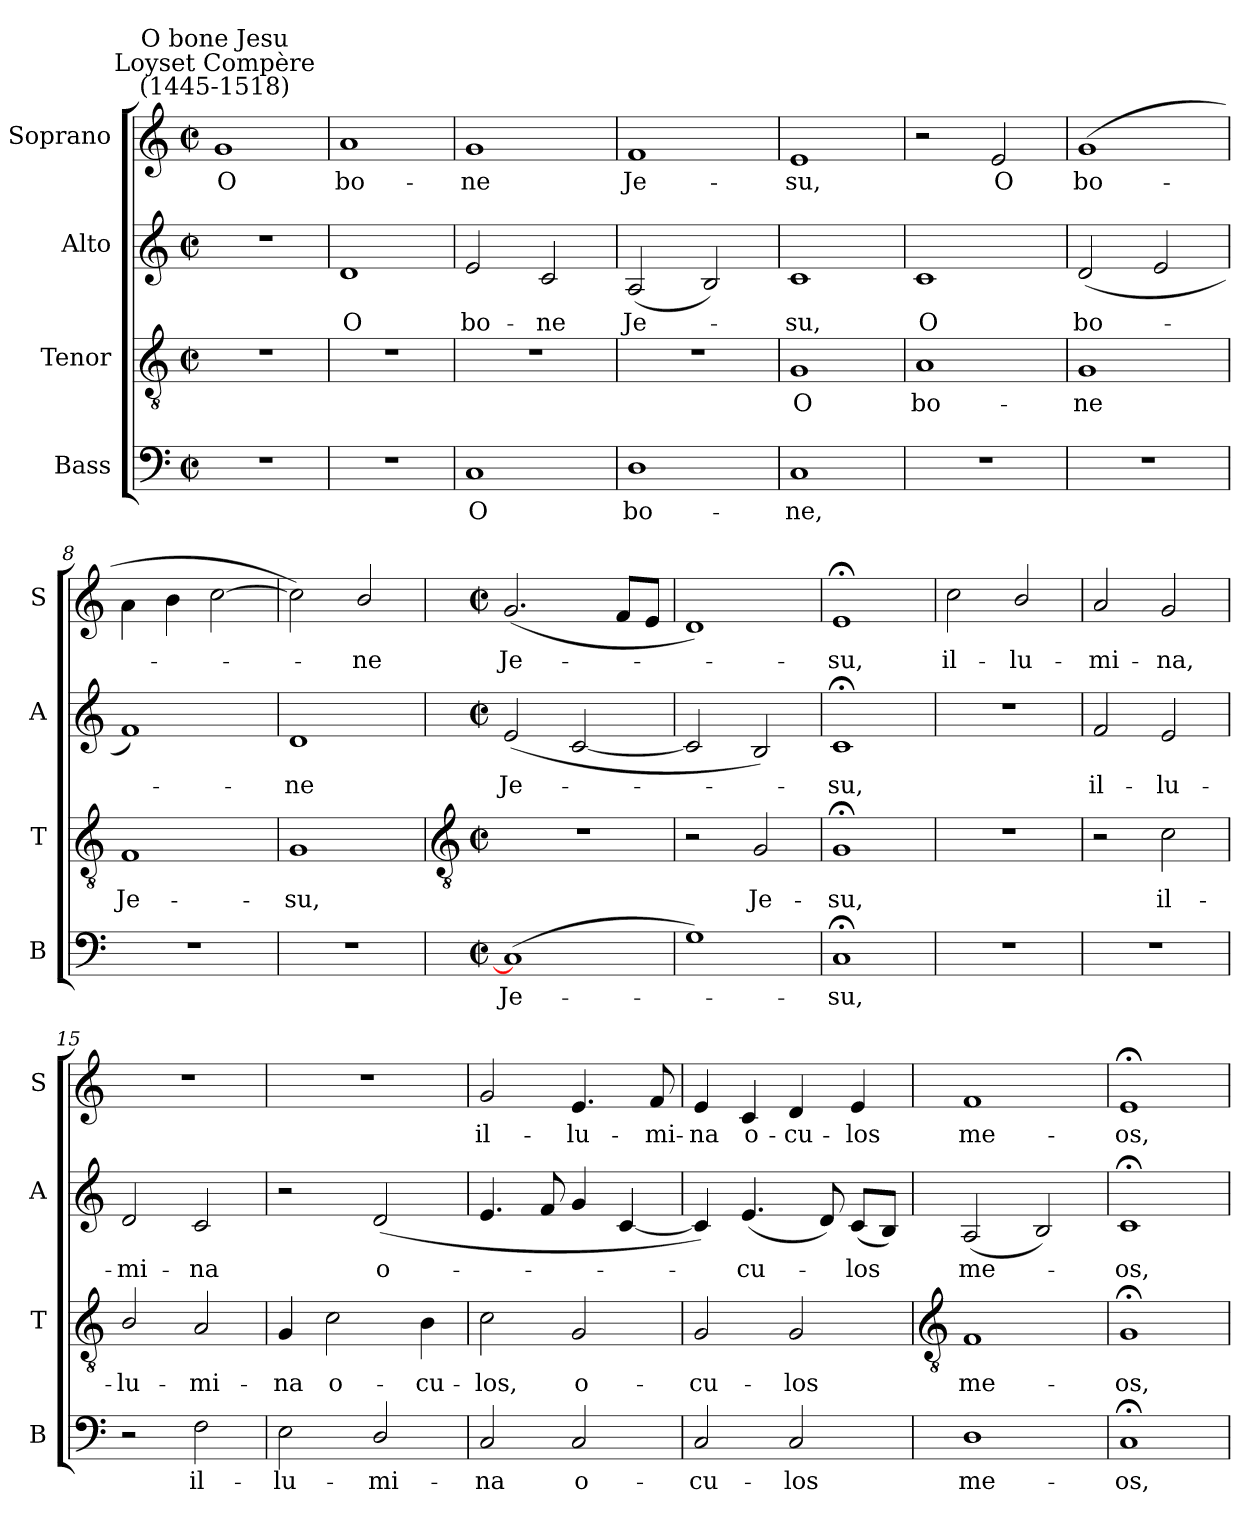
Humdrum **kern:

**kern	**text	**kern	**text	**kern	**text	**kern	**text
*part4	*part4	*part3	*part3	*part2	*part2	*part1	*part1
*staff4	*staff4	*staff3	*staff3	*staff2	*staff2	*staff1	*staff1
*I"Bass	*	*I"Tenor	*	*I"Alto	*	*I"Soprano	*
*I'B	*	*I'T	*	*I'A	*	*I'S	*
*clefF4	*	*clefGv2	*	*clefG2	*	*clefG2	*
*k[]	*	*k[]	*	*k[]	*	*k[]	*
*C:	*	*C:	*	*C:	*	*C:	*
*M2/2	*	*M2/2	*	*M2/2	*	*M2/2	*
*met(c|)	*	*met(c|)	*	*met(c|)	*	*met(c|)	*
=1	=1	=1	=1	=1	=1	=1	=1
!	!	!	!	!	!	!LO:TX:a:cj:t=Loyset Compère\n(1445-1518)	!
!	!	!	!	!	!	!LO:TX:a:cj:t=O bone Jesu	!
!	!	!	!	!	!	!	!LO:LY:b
1r	.	1r	.	1r	.	1g	O
=2	=2	=2	=2	=2	=2	=2	=2
!	!	!	!	!	!LO:LY:b	!	!LO:LY:b
1r	.	1r	.	1d	O	1a	bo-
=3	=3	=3	=3	=3	=3	=3	=3
!	!LO:LY:b	!	!	!	!LO:LY:b	!	!LO:LY:b
1C	O	1r	.	2e	bo-	1g	-ne
!	!	!	!	!	!LO:LY:b	!	!
.	.	.	.	2c	-ne	.	.
=4	=4	=4	=4	=4	=4	=4	=4
!	!LO:LY:b	!	!	!	!LO:LY:b	!	!LO:LY:b
1D	bo-	1r	.	(<2A	Je-	1f	Je-
.	.	.	.	2B)	.	.	.
=5	=5	=5	=5	=5	=5	=5	=5
!	!LO:LY:b	!	!LO:LY:b	!	!LO:LY:b	!	!LO:LY:b
1C	-ne,	1G	O	1c	su,	1e	-su,
=6	=6	=6	=6	=6	=6	=6	=6
!	!	!	!LO:LY:b	!	!LO:LY:b	!	!
1r	.	1A	bo-	1c	O	2r	.
!	!	!	!	!	!	!	!LO:LY:b
.	.	.	.	.	.	2e	O
=7	=7	=7	=7	=7	=7	=7	=7
!	!	!	!LO:LY:b	!	!LO:LY:b	!	!LO:LY:b
1r	.	1G	-ne	(<2d	bo-	(>1g	bo-
.	.	.	.	2e	.	.	.
=8	=8	=8	=8	=8	=8	=8	=8
!	!	!	!LO:LY:b	!	!	!	!
1r	.	1F	Je-	1f)	.	4a\	.
.	.	.	.	.	.	4b	.
.	.	.	.	.	.	[2cc	.
=9	=9	=9	=9	=9	=9	=9	=9
!	!	!	!LO:LY:b	!	!LO:LY:b	!	!
1r	.	1G	-su,	1d	ne	2cc])	.
!	!	!	!	!	!	!	!LO:LY:b
.	.	.	.	.	.	2b/	ne
!!LO:LB:g=z
=10	=10	=10	=10	=10	=10	=10	=10
*	*	*clefGv2	*	*	*	*	*
*M2/2	*	*M2/2	*	*M2/2	*	*M2/2	*
*met(c|)	*	*met(c|)	*	*met(c|)	*	*met(c|)	*
!	!LO:LY:b	!	!	!	!LO:LY:b	!	!LO:LY:b
(<1C]	Je-	1r	.	(<2e	Je-	(<2.g	Je-
.	.	.	.	[2c	.	.	.
.	.	.	.	.	.	8fL	.
.	.	.	.	.	.	8eJ	.
=11	=11	=11	=11	=11	=11	=11	=11
1G)	.	2r	.	2c]	.	1d)	.
!	!	!	!LO:LY:b	!	!	!	!
.	.	2G	Je-	2B)	.	.	.
=12	=12	=12	=12	=12	=12	=12	=12
!	!LO:LY:b	!	!LO:LY:b	!	!LO:LY:b	!	!LO:LY:b
1C;<	su,	1G;<	-su,	1c;<	su,	1e;<	su,
=13	=13	=13	=13	=13	=13	=13	=13
!	!	!	!	!	!	!	!LO:LY:b
1r	.	1r	.	1r	.	2cc	il-
!	!	!	!	!	!	!	!LO:LY:b
.	.	.	.	.	.	2b/	-lu-
=14	=14	=14	=14	=14	=14	=14	=14
!	!	!	!	!	!LO:LY:b	!	!LO:LY:b
1r	.	2r	.	2f	il-	2a	-mi-
!	!	!	!LO:LY:b	!	!LO:LY:b	!	!LO:LY:b
.	.	2c	il-	2e	-lu-	2g	-na,
=15	=15	=15	=15	=15	=15	=15	=15
!	!	!	!LO:LY:b	!	!LO:LY:b	!	!
2r	.	2B/	-lu-	2d	-mi-	1r	.
!	!LO:LY:b	!	!LO:LY:b	!	!LO:LY:b	!	!
2F	il-	2A	-mi-	2c	-na	.	.
=16	=16	=16	=16	=16	=16	=16	=16
!	!LO:LY:b	!	!LO:LY:b	!	!	!	!
2E	-lu-	4G	-na	2r	.	1r	.
!	!	!	!LO:LY:b	!	!	!	!
.	.	2c	o-	.	.	.	.
!	!LO:LY:b	!	!	!	!LO:LY:b	!	!
2D/	-mi-	.	.	(<2d	o-	.	.
!	!	!	!LO:LY:b	!	!	!	!
.	.	4B	-cu-	.	.	.	.
=17	=17	=17	=17	=17	=17	=17	=17
!	!LO:LY:b	!	!LO:LY:b	!	!	!	!LO:LY:b
2C	-na	2c	-los,	4.e	.	2g	il-
.	.	.	.	8f	.	.	.
!	!LO:LY:b	!	!LO:LY:b	!	!	!	!LO:LY:b
2C	o-	2G	o-	4g	.	4.e	-lu-
.	.	.	.	[4c	.	.	.
!	!	!	!	!	!	!	!LO:LY:b
.	.	.	.	.	.	8f	-mi-
=18	=18	=18	=18	=18	=18	=18	=18
!	!LO:LY:b	!	!LO:LY:b	!	!	!	!LO:LY:b
2C	-cu-	2G	-cu-	4c])	.	4e	-na
!	!	!	!	!	!LO:LY:b	!	!LO:LY:b
.	.	.	.	(<4.e	cu-	4c	o-
!	!LO:LY:b	!	!LO:LY:b	!	!	!	!LO:LY:b
2C	-los	2G	-los	.	.	4d	-cu-
.	.	.	.	8d)	.	.	.
!	!	!	!	!	!LO:LY:b	!	!LO:LY:b
.	.	.	.	(<8cL	los	4e	-los
.	.	.	.	8BJ)	.	.	.
!!LO:LB:g=z
=19	=19	=19	=19	=19	=19	=19	=19
*	*	*clefGv2	*	*	*	*	*
!	!LO:LY:b	!	!LO:LY:b	!	!LO:LY:b	!	!LO:LY:b
1D	me-	1F	me-	(<2A	me-	1f	me-
.	.	.	.	2B)	.	.	.
=20	=20	=20	=20	=20	=20	=20	=20
!	!LO:LY:b	!	!LO:LY:b	!	!LO:LY:b	!	!LO:LY:b
1C;<	-os,	1G;<	-os,	1c;<	os,	1e;<	-os,
=	=	=	=	=	=	=	=
*-	*-	*-	*-	*-	*-	*-	*-
